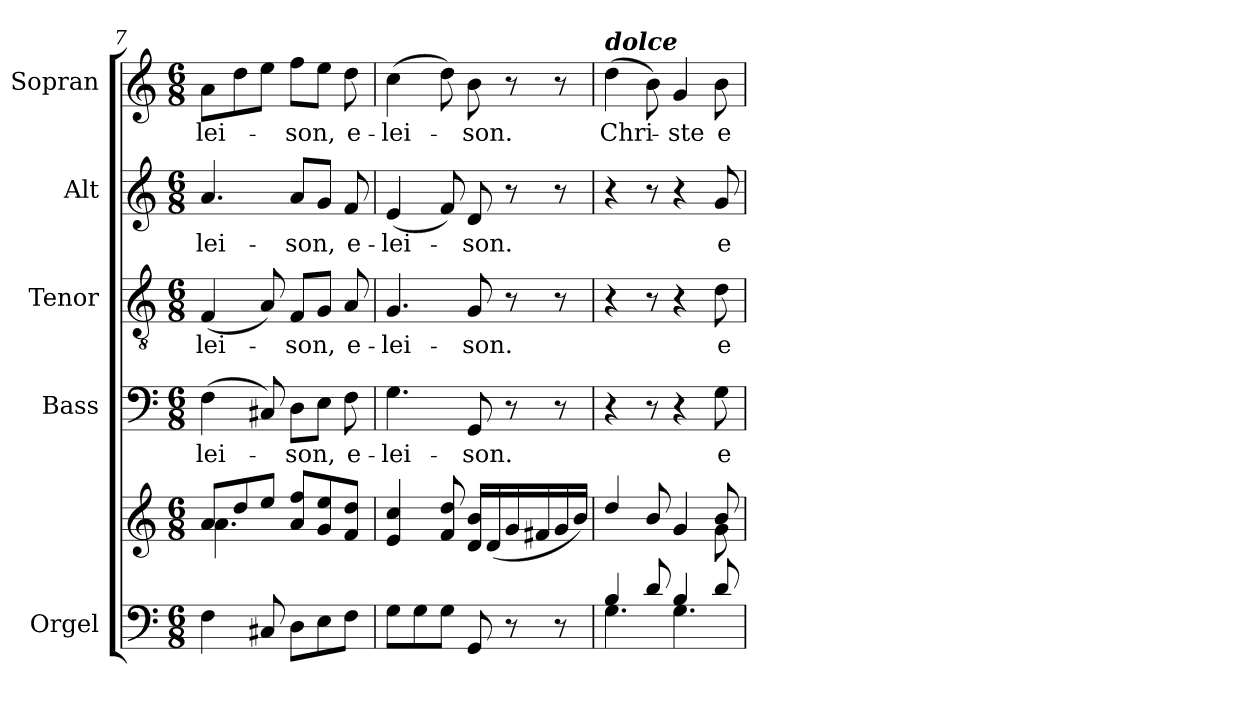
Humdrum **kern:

**kern	**kern	**kern	**text	**kern	**text	**kern	**text	**kern	**text
*part5	*part5	*part4	*part4	*part3	*part3	*part2	*part2	*part1	*part1
*staff6	*staff5	*staff4	*staff4	*staff3	*staff3	*staff2	*staff2	*staff1	*staff1
*I"Orgel	*	*I"Bass	*	*I"Tenor	*	*I"Alt	*	*I"Sopran	*
*I'Org.	*	*I'B.	*	*I'T.	*	*I'A.	*	*I'S.	*
!!LO:LB:g=z
*clefF4	*clefG2	*clefF4	*	*clefGv2	*	*clefG2	*	*clefG2	*
*k[]	*k[]	*k[]	*	*k[]	*	*k[]	*	*k[]	*
*C:	*C:	*C:	*	*C:	*	*C:	*	*C:	*
*M6/8	*M6/8	*M6/8	*	*M6/8	*	*M6/8	*	*M6/8	*
=7	=7	=7	=7	=7	=7	=7	=7	=7	=7
*	*^	*	*	*	*	*	*	*	*
!	!	!	!	!LO:LY:b	!	!LO:LY:b	!	!LO:LY:b	!	!LO:LY:b
4F\	8a/L	4.a\	(>4F\	-lei-	(<4F/	-lei-	4.a/	-lei-	8a\L	-lei-
.	8dd/	.	.	.	.	.	.	.	8dd\	.
8C#X/	8ee/J	.	8C#X/)	.	8A/)	.	.	.	8ee\J	.
!	!	!	!	!LO:LY:b	!	!LO:LY:b	!	!LO:LY:b	!	!LO:LY:b
8D\L	8a/ 8ff/L	4.ryy	8D\L	-son,	8F/L	-son,	8a/L	-son,	8ff\L	-son,
8E\	8g/ 8ee/	.	8E\J	.	8G/J	.	8g/J	.	8ee\J	.
!	!	!	!	!LO:LY:b	!	!LO:LY:b	!	!LO:LY:b	!	!LO:LY:b
8F\J	8f/ 8dd/J	.	8F\	e-	8A/	e-	8f/	e-	8dd\	e-
*	*v	*v	*	*	*	*	*	*	*	*
=8	=8	=8	=8	=8	=8	=8	=8	=8	=8
!	!	!	!LO:LY:b	!	!LO:LY:b	!	!LO:LY:b	!	!LO:LY:b
8G\L	4e/ 4cc/	4.G\	-lei-	4.G/	-lei-	(<4e/	-lei-	(>4cc\	-lei-
8G\	.	.	.	.	.	.	.	.	.
8G\J	8f/ 8dd/	.	.	.	.	8f/)	.	8dd\)	.
!	!	!	!LO:LY:b	!	!LO:LY:b	!	!LO:LY:b	!	!LO:LY:b
8GG/	16d/ 16b/LL	8GG/	-son.	8G/	-son.	8d/	-son.	8b\	-son.
.	(<16d/	.	.	.	.	.	.	.	.
8r	16g/	8r	.	8r	.	8r	.	8r	.
.	16f#X/	.	.	.	.	.	.	.	.
8r	16g/	8r	.	8r	.	8r	.	8r	.
.	16b/JJ)	.	.	.	.	.	.	.	.
=9	=9	=9	=9	=9	=9	=9	=9	=9	=9
*^	*^	*	*	*	*	*	*	*	*
!	!	!	!	!	!	!	!	!	!	!LO:TX:a:Bi:t=dolce	!
!	!	!	!	!	!	!	!	!	!	!	!LO:LY:b
4B/	4.G\	4dd/	4.ryy	4r	.	4r	.	4r	.	(>4dd\	Chri-
8d/	.	8b/	.	8r	.	8r	.	8r	.	8b\)	.
!	!	!	!	!	!	!	!	!	!	!	!LO:LY:b
4B/	4.G\	4g/	4ryy	4r	.	4r	.	4r	.	4g/	-ste
!	!	!	!	!	!LO:LY:b	!	!LO:LY:b	!	!LO:LY:b	!	!LO:LY:b
8d/	.	8b/	8g\	8G\	e-	8d\	e-	8g/	e-	8b\	e-
*v	*v	*	*	*	*	*	*	*	*	*	*
*	*v	*v	*	*	*	*	*	*	*	*
=	=	=	=	=	=	=	=	=	=
*-	*-	*-	*-	*-	*-	*-	*-	*-	*-
